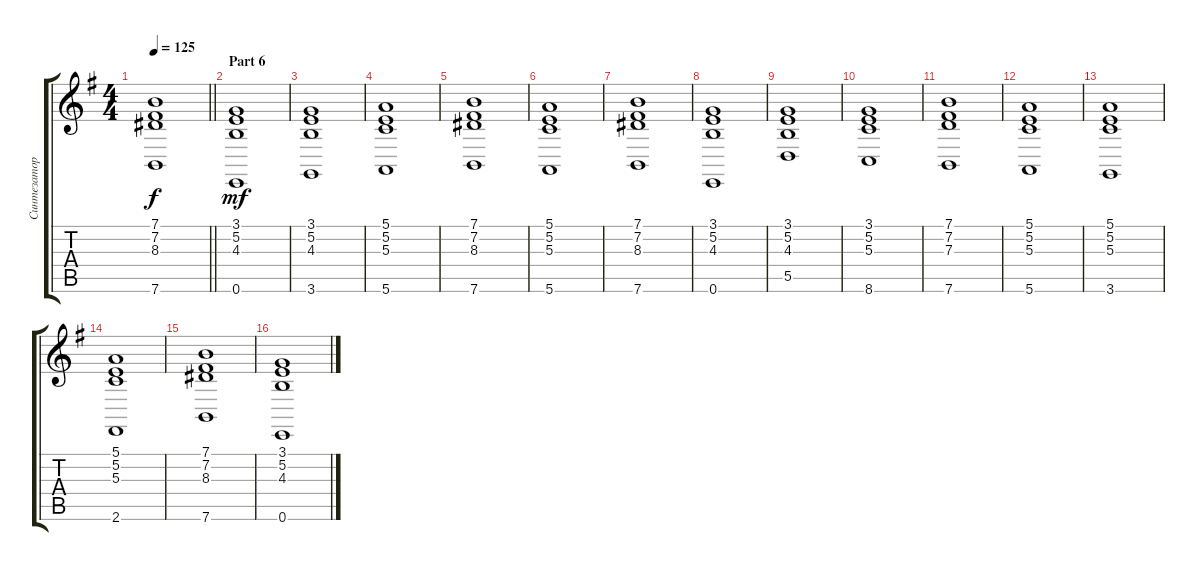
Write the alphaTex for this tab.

\track ("Синтезатор" "Синтезатор") {instrument drawbarorgan}
\staff {score tabs}
\tuning (E4 B3 G3 D3 A2 E2) {hide}
\ts (4 4)
\tempo 125
\clef g2
\barLineRight lightlight
\ks eminor
(7.1{t} 7.2{t} 8.3{t} 7.6{t}).1{dy f} |
\section ("" "Part 6")
(3.1 5.2 4.3 0.6).1{dy mf} |
(3.1 5.2 4.3 3.6).1 |
(5.1 5.2 5.3 5.6).1 |
(7.1 7.2 8.3 7.6).1 |
(5.1 5.2 5.3 5.6).1 |
(7.1 7.2 8.3 7.6).1 |
(3.1 5.2 4.3 0.6).1 |
(3.1 5.2 4.3 5.5).1 |
(3.1 5.2 5.3 8.6).1 |
(7.1 7.2 7.3 7.6).1 |
(5.1 5.2 5.3 5.6).1 |
(5.1 5.2 5.3 3.6).1 |
(5.1 5.2 5.3 2.6).1 |
(7.1 7.2 8.3 7.6).1 |
(3.1 5.2 4.3 0.6).1
